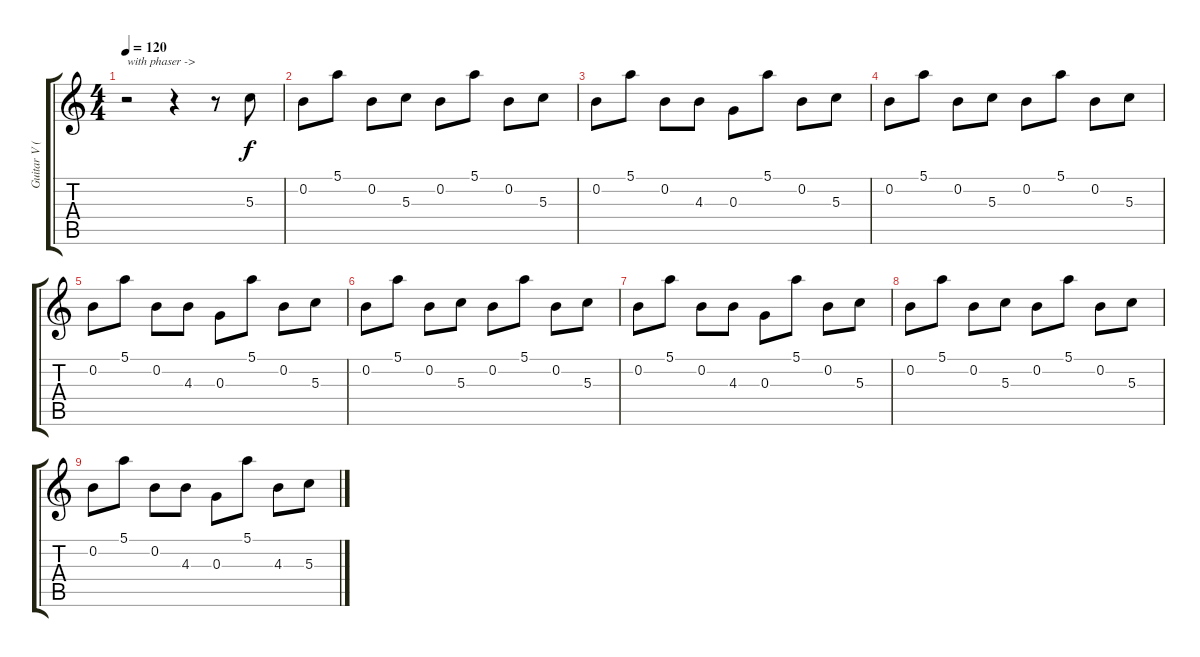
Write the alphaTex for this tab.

\track ("Guitar V (Jun)" "Guitar V (") {instrument electricguitarjazz}
\staff {score tabs}
\tuning (E4 B3 G3 D3 A2 E2) {hide}
\ts (4 4)
\tempo 120
\clef g2
\ks c
r.2{txt "with phaser ->" dy f} r.4 r.8 5.3.8 |
0.2.8 5.1.8 0.2.8 5.3.8 0.2.8 5.1.8 0.2.8 5.3.8 |
0.2.8 5.1.8 0.2.8 4.3.8 0.3.8 5.1.8 0.2.8 5.3.8 |
0.2.8 5.1.8 0.2.8 5.3.8 0.2.8 5.1.8 0.2.8 5.3.8 |
0.2.8 5.1.8 0.2.8 4.3.8 0.3.8 5.1.8 0.2.8 5.3.8 |
0.2.8 5.1.8 0.2.8 5.3.8 0.2.8 5.1.8 0.2.8 5.3.8 |
0.2.8 5.1.8 0.2.8 4.3.8 0.3.8 5.1.8 0.2.8 5.3.8 |
0.2.8 5.1.8 0.2.8 5.3.8 0.2.8 5.1.8 0.2.8 5.3.8 |
0.2.8 5.1.8 0.2.8 4.3.8 0.3.8 5.1.8 4.3.8 5.3.8
